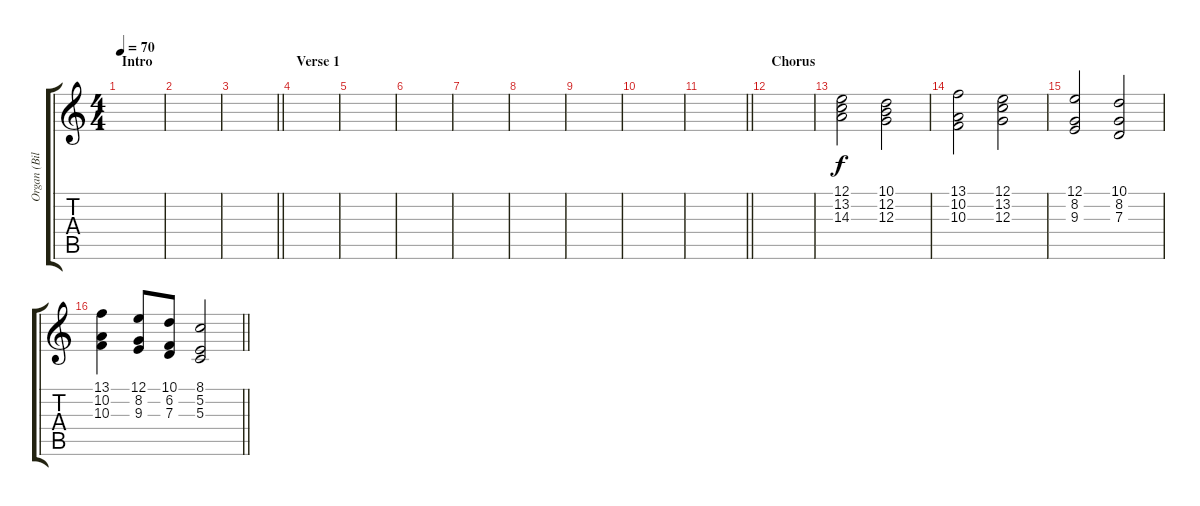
\track ("Organ (Billy Preston)" "Organ (Bil") {instrument rockorgan}
\staff {score tabs}
\tuning (E4 B3 G3 D3 A2 E2) {hide}
\ts (4 4)
\section ("" "Intro")
\tempo 70
\clef g2
\ks c
|
|
\barLineRight lightlight
|
\section ("" "Verse 1")
|
|
|
|
|
|
|
\barLineRight lightlight
|
\section ("" "Chorus")
|
(12.1 13.2 14.3).2 (10.1 12.2 12.3).2 |
(13.1 10.2 10.3).2 (12.1 13.2 12.3).2 |
(12.1 8.2 9.3).2 (10.1 8.2 7.3).2 |
\barLineRight lightlight
(13.1 10.2 10.3).4 (12.1 8.2 9.3).8 (10.1 6.2 7.3).8 (8.1 5.2 5.3).2
